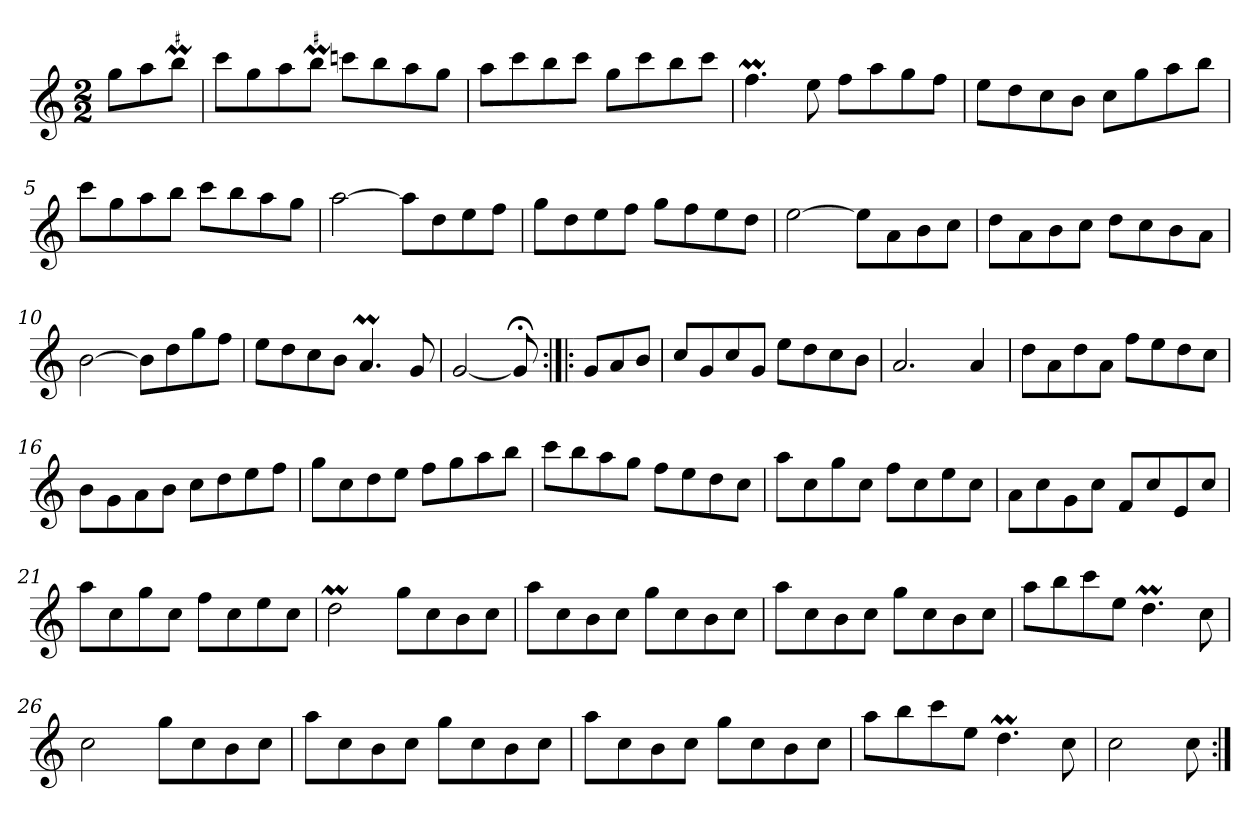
**kern
*part1
*staff1
*clefG2
*k[]
*C:
*M2/2
*MM120
=
8gg\L
8aa\
!LO:MOR:acc=#
8bbM\J
=1
8ccc\L
8gg\
8aa\
!LO:MOR:acc=#
8bbM\J
8cccn\L
8bb\
8aa\
8gg\J
=2
8aa\L
8ccc\
8bb\
8ccc\J
8gg\L
8ccc\
8bb\
8ccc\J
=3
4.ffM
8ee
8ff\L
8aa\
8gg\
8ff\J
=4
8ee\L
8dd\
8cc\
8b\J
8cc\L
8gg\
8aa\
8bb\J
=5
8ccc\L
8gg\
8aa\
8bb\J
8ccc\L
8bb\
8aa\
8gg\J
=6
[2aa
8aa\L]
8dd\
8ee\
8ff\J
=7
8gg\L
8dd\
8ee\
8ff\J
8gg\L
8ff\
8ee\
8dd\J
=8
[2ee
8ee\L]
8a\
8b\
8cc\J
=9
8dd\L
8a\
8b\
8cc\J
8dd\L
8cc\
8b\
8a\J
=10
[2b
8b\L]
8dd\
8gg\
8ff\J
=11
8ee\L
8dd\
8cc\
8b\J
4.aM
8g
=12
[2g
8g;<]
=:|!|:
8g/L
8a/
8b/J
=13
8cc/L
8g/
8cc/
8g/J
8ee\L
8dd\
8cc\
8b\J
=14
2.a
4a
=15
8dd\L
8a\
8dd\
8a\J
8ff\L
8ee\
8dd\
8cc\J
=16
8b\L
8g\
8a\
8b\J
8cc\L
8dd\
8ee\
8ff\J
=17
8gg\L
8cc\
8dd\
8ee\J
8ff\L
8gg\
8aa\
8bb\J
=18
8ccc\L
8bb\
8aa\
8gg\J
8ff\L
8ee\
8dd\
8cc\J
=19
8aa\L
8cc\
8gg\
8cc\J
8ff\L
8cc\
8ee\
8cc\J
=20
8a\L
8cc\
8g\
8cc\J
8f/L
8cc/
8e/
8cc/J
=21
8aa\L
8cc\
8gg\
8cc\J
8ff\L
8cc\
8ee\
8cc\J
=22
2ddM
8gg\L
8cc\
8b\
8cc\J
=23
8aa\L
8cc\
8b\
8cc\J
8gg\L
8cc\
8b\
8cc\J
=24
8aa\L
8cc\
8b\
8cc\J
8gg\L
8cc\
8b\
8cc\J
=25
8aa\L
8bb\
8ccc\
8ee\J
4.ddM
8cc
=26
2cc
8gg\L
8cc\
8b\
8cc\J
=27
8aa\L
8cc\
8b\
8cc\J
8gg\L
8cc\
8b\
8cc\J
=28
8aa\L
8cc\
8b\
8cc\J
8gg\L
8cc\
8b\
8cc\J
=29
8aa\L
8bb\
8ccc\
8ee\J
4.ddM
8cc
=30
2cc
8cc
=:|!
*-
